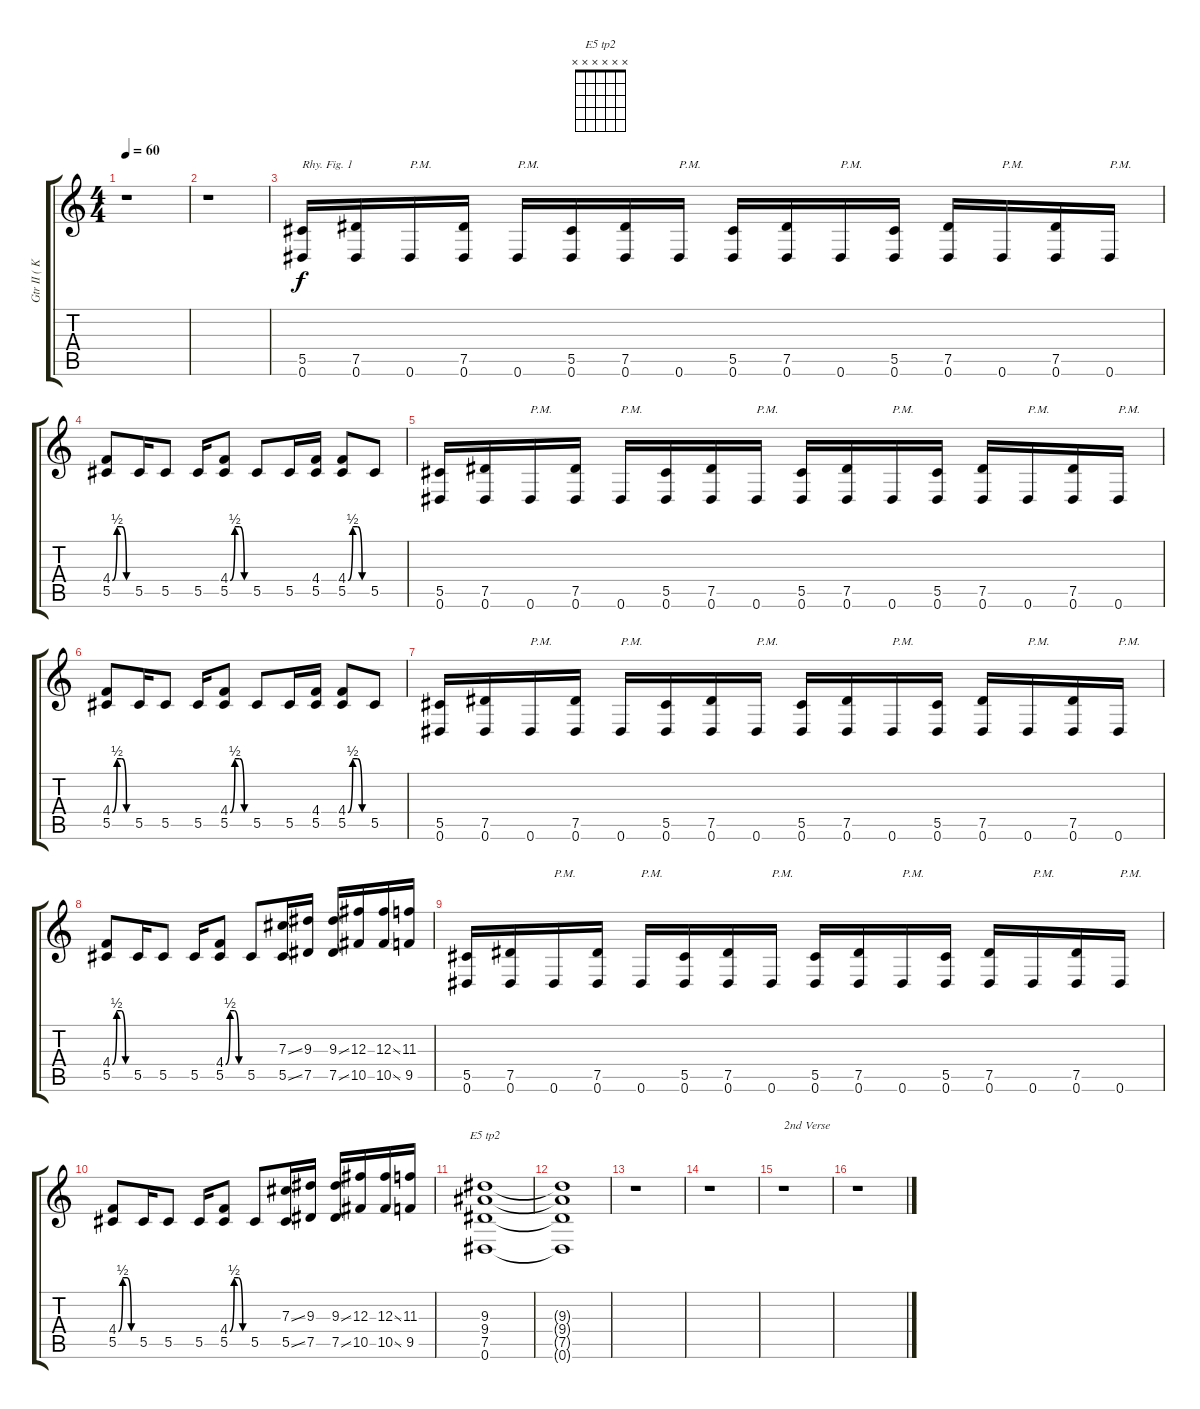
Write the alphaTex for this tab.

\track ("Gtr II ( Kirk )" "Gtr II ( K") {instrument distortionguitar}
\staff {score tabs}
\tuning (Eb4 Bb3 Gb3 Db3 Ab2 Eb2) {hide}
\chord ("E5 tp2" x x x x x x) {firstfret 0}
\ts (4 4)
\tempo 60
\clef g2
\ks c
r.1{dy f} |
r.1 |
(5.5 0.6).16{txt "Rhy. Fig. 1"} (7.5 0.6).16 0.6.16{txt "P.M."} (7.5 0.6).16 0.6.16{txt "P.M."} (5.5 0.6).16 (7.5 0.6).16 0.6.16{txt "P.M."} (5.5 0.6).16 (7.5 0.6).16 0.6.16{txt "P.M."} (5.5 0.6).16 (7.5 0.6).16 0.6.16{txt "P.M."} (7.5 0.6).16 0.6.16{txt "P.M."} |
(4.4{be (custom 0 0 15 2 30 2 45 0 60 0)} 5.5).8 5.5.16 5.5.8 5.5.16 (4.4{be (custom 0 0 15 2 30 2 45 0 60 0)} 5.5).8 5.5.8 5.5.16 (4.4 5.5).16 (4.4{be (custom 0 0 15 2 30 2 45 0 60 0)} 5.5).8 5.5.8 |
(5.5 0.6).16 (7.5 0.6).16 0.6.16{txt "P.M."} (7.5 0.6).16 0.6.16{txt "P.M."} (5.5 0.6).16 (7.5 0.6).16 0.6.16{txt "P.M."} (5.5 0.6).16 (7.5 0.6).16 0.6.16{txt "P.M."} (5.5 0.6).16 (7.5 0.6).16 0.6.16{txt "P.M."} (7.5 0.6).16 0.6.16{txt "P.M."} |
(4.4{be (custom 0 0 15 2 30 2 45 0 60 0)} 5.5).8 5.5.16 5.5.8 5.5.16 (4.4{be (custom 0 0 15 2 30 2 45 0 60 0)} 5.5).8 5.5.8 5.5.16 (4.4 5.5).16 (4.4{be (custom 0 0 15 2 30 2 45 0 60 0)} 5.5).8 5.5.8 |
(5.5 0.6).16 (7.5 0.6).16 0.6.16{txt "P.M."} (7.5 0.6).16 0.6.16{txt "P.M."} (5.5 0.6).16 (7.5 0.6).16 0.6.16{txt "P.M."} (5.5 0.6).16 (7.5 0.6).16 0.6.16{txt "P.M."} (5.5 0.6).16 (7.5 0.6).16 0.6.16{txt "P.M."} (7.5 0.6).16 0.6.16{txt "P.M."} |
(4.4{be (custom 0 0 15 2 30 2 45 0 60 0)} 5.5).8 5.5.16 5.5.8 5.5.16 (4.4{be (custom 0 0 15 2 30 2 45 0 60 0)} 5.5).8 5.5.8 (7.3{ss} 5.5{ss}).16 (9.3 7.5).16 (9.3{ss} 7.5{ss}).16 (12.3 10.5).16 (12.3{ss} 10.5{ss}).16 (11.3 9.5).16 |
(5.5 0.6).16 (7.5 0.6).16 0.6.16{txt "P.M."} (7.5 0.6).16 0.6.16{txt "P.M."} (5.5 0.6).16 (7.5 0.6).16 0.6.16{txt "P.M."} (5.5 0.6).16 (7.5 0.6).16 0.6.16{txt "P.M."} (5.5 0.6).16 (7.5 0.6).16 0.6.16{txt "P.M."} (7.5 0.6).16 0.6.16{txt "P.M."} |
(4.4{be (custom 0 0 15 2 30 2 45 0 60 0)} 5.5).8 5.5.16 5.5.8 5.5.16 (4.4{be (custom 0 0 15 2 30 2 45 0 60 0)} 5.5).8 5.5.8 (7.3{ss} 5.5{ss}).16 (9.3 7.5).16 (9.3{ss} 7.5{ss}).16 (12.3 10.5).16 (12.3{ss} 10.5{ss}).16 (11.3 9.5).16 |
(9.3 9.4 7.5 0.6).1{ch "E5 tp2"} |
(9.3{t} 9.4{t} 7.5{t} 0.6{t}).1 |
r.1 |
r.1 |
r.1{txt "2nd Verse"} |
r.1
